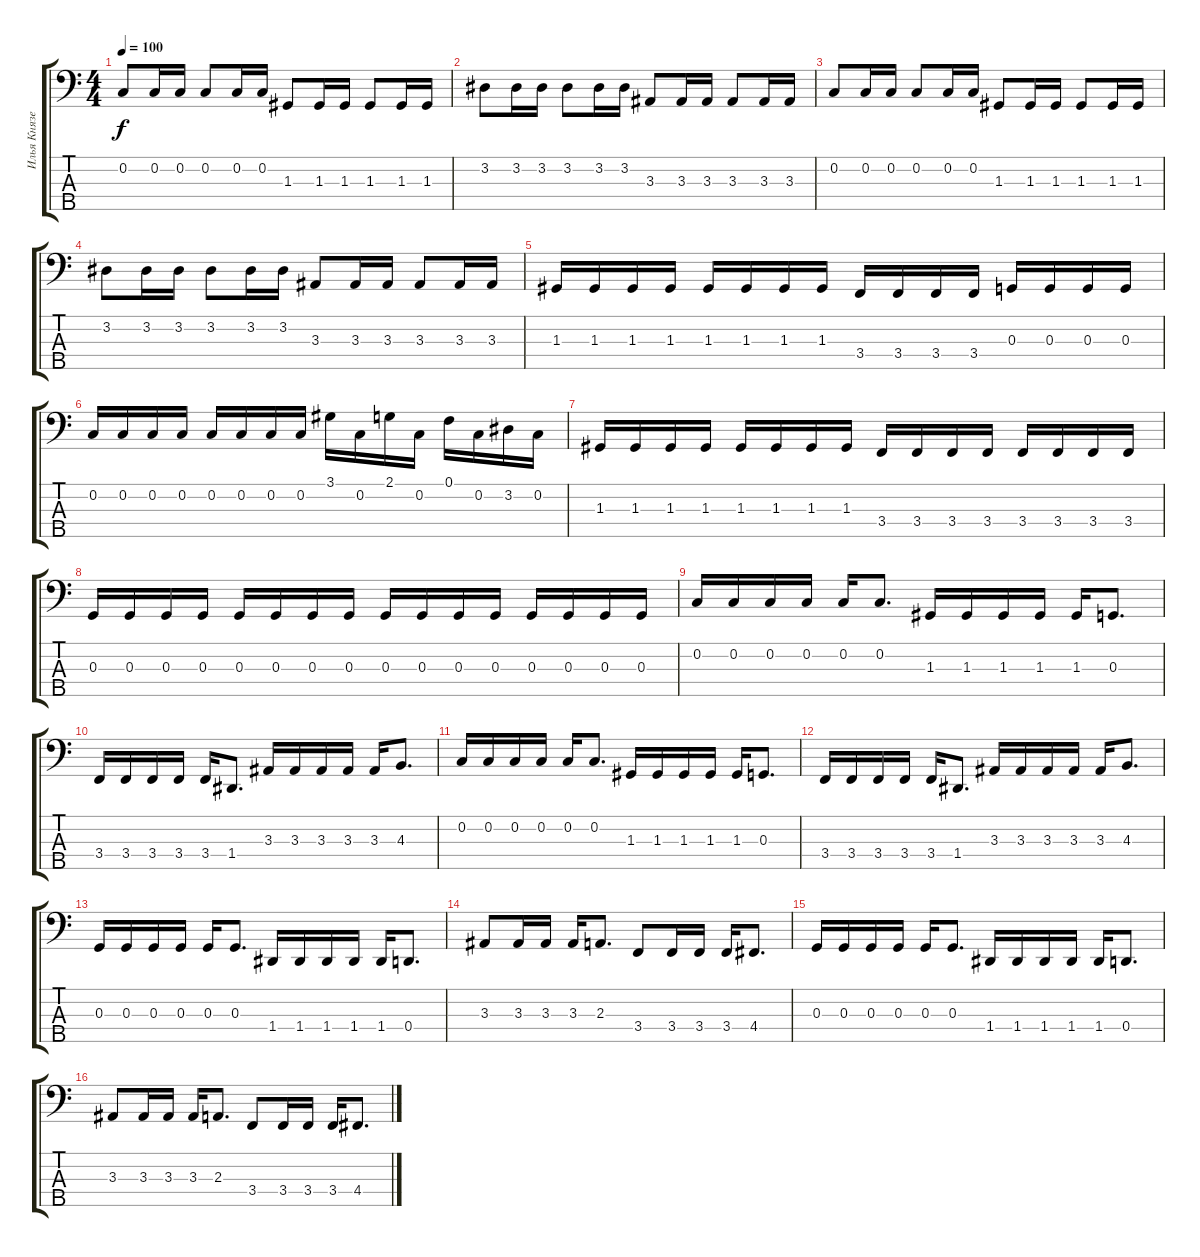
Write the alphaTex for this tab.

\track ("Илья Князев (5 стр)" "Илья Князе") {instrument electricbassfinger}
\staff {score tabs}
\tuning (F2 C2 G1 D1 A0) {hide}
\ts (4 4)
\tempo 100
\clef f4
\ks c
0.2.8{dy f} 0.2.16 0.2.16 0.2.8 0.2.16 0.2.16 1.3.8 1.3.16 1.3.16 1.3.8 1.3.16 1.3.16 |
3.2.8 3.2.16 3.2.16 3.2.8 3.2.16 3.2.16 3.3.8 3.3.16 3.3.16 3.3.8 3.3.16 3.3.16 |
0.2.8 0.2.16 0.2.16 0.2.8 0.2.16 0.2.16 1.3.8 1.3.16 1.3.16 1.3.8 1.3.16 1.3.16 |
3.2.8 3.2.16 3.2.16 3.2.8 3.2.16 3.2.16 3.3.8 3.3.16 3.3.16 3.3.8 3.3.16 3.3.16 |
1.3.16 1.3.16 1.3.16 1.3.16 1.3.16 1.3.16 1.3.16 1.3.16 3.4.16 3.4.16 3.4.16 3.4.16 0.3.16 0.3.16 0.3.16 0.3.16 |
0.2.16 0.2.16 0.2.16 0.2.16 0.2.16 0.2.16 0.2.16 0.2.16 3.1.16 0.2.16 2.1.16 0.2.16 0.1.16 0.2.16 3.2.16 0.2.16 |
1.3.16 1.3.16 1.3.16 1.3.16 1.3.16 1.3.16 1.3.16 1.3.16 3.4.16 3.4.16 3.4.16 3.4.16 3.4.16 3.4.16 3.4.16 3.4.16 |
0.3.16 0.3.16 0.3.16 0.3.16 0.3.16 0.3.16 0.3.16 0.3.16 0.3.16 0.3.16 0.3.16 0.3.16 0.3.16 0.3.16 0.3.16 0.3.16 |
0.2.16 0.2.16 0.2.16 0.2.16 0.2.16 0.2.8{d} 1.3.16 1.3.16 1.3.16 1.3.16 1.3.16 0.3.8{d} |
3.4.16 3.4.16 3.4.16 3.4.16 3.4.16 1.4.8{d} 3.3.16 3.3.16 3.3.16 3.3.16 3.3.16 4.3.8{d} |
0.2.16 0.2.16 0.2.16 0.2.16 0.2.16 0.2.8{d} 1.3.16 1.3.16 1.3.16 1.3.16 1.3.16 0.3.8{d} |
3.4.16 3.4.16 3.4.16 3.4.16 3.4.16 1.4.8{d} 3.3.16 3.3.16 3.3.16 3.3.16 3.3.16 4.3.8{d} |
0.3.16 0.3.16 0.3.16 0.3.16 0.3.16 0.3.8{d} 1.4.16 1.4.16 1.4.16 1.4.16 1.4.16 0.4.8{d} |
3.3.8 3.3.16 3.3.16 3.3.16 2.3.8{d} 3.4.8 3.4.16 3.4.16 3.4.16 4.4.8{d} |
0.3.16 0.3.16 0.3.16 0.3.16 0.3.16 0.3.8{d} 1.4.16 1.4.16 1.4.16 1.4.16 1.4.16 0.4.8{d} |
3.3.8 3.3.16 3.3.16 3.3.16 2.3.8{d} 3.4.8 3.4.16 3.4.16 3.4.16 4.4.8{d}
